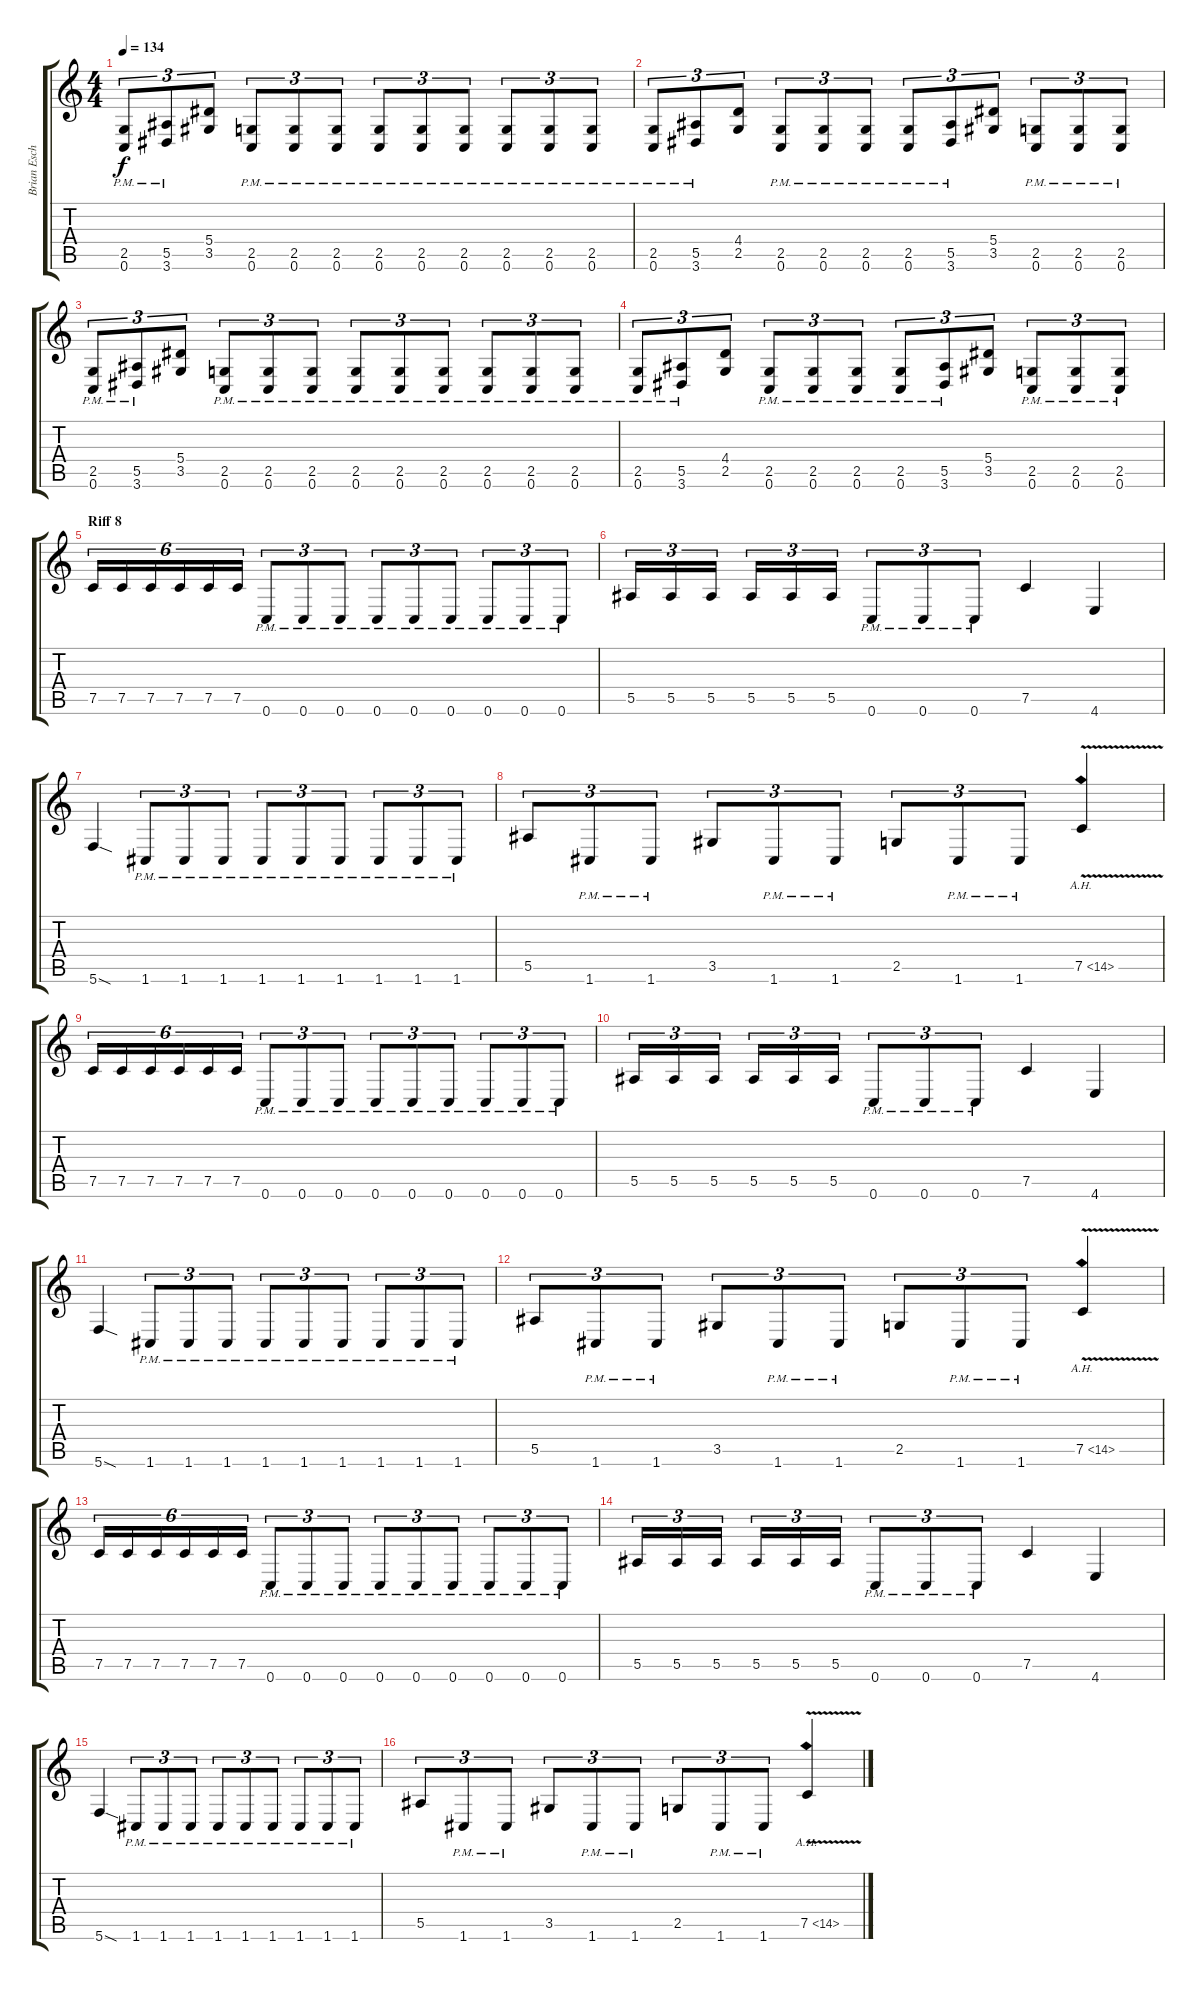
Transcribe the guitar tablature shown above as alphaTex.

\track ("Brian Eschbach (Guitar)" "Brian Esch") {instrument distortionguitar}
\staff {score tabs}
\tuning (C4 G3 Eb3 Bb2 F2 C2) {hide}
\ts (4 4)
\tempo 134
\clef g2
\ks c
(2.5{pm} 0.6{pm}).8{tu (3 2) dy f} (5.5{pm} 3.6{pm}).8{tu (3 2)} (5.4 3.5).8{tu (3 2)} (2.5{pm} 0.6{pm}).8{tu (3 2)} (2.5{pm} 0.6{pm}).8{tu (3 2)} (2.5{pm} 0.6{pm}).8{tu (3 2)} (2.5{pm} 0.6{pm}).8{tu (3 2)} (2.5{pm} 0.6{pm}).8{tu (3 2)} (2.5{pm} 0.6{pm}).8{tu (3 2)} (2.5{pm} 0.6{pm}).8{tu (3 2)} (2.5{pm} 0.6{pm}).8{tu (3 2)} (2.5{pm} 0.6{pm}).8{tu (3 2)} |
(2.5{pm} 0.6{pm}).8{tu (3 2)} (5.5{pm} 3.6{pm}).8{tu (3 2)} (4.4 2.5).8{tu (3 2)} (2.5{pm} 0.6{pm}).8{tu (3 2)} (2.5{pm} 0.6{pm}).8{tu (3 2)} (2.5{pm} 0.6{pm}).8{tu (3 2)} (2.5{pm} 0.6{pm}).8{tu (3 2)} (5.5{pm} 3.6{pm}).8{tu (3 2)} (5.4 3.5).8{tu (3 2)} (2.5{pm} 0.6{pm}).8{tu (3 2)} (2.5{pm} 0.6{pm}).8{tu (3 2)} (2.5{pm} 0.6{pm}).8{tu (3 2)} |
(2.5{pm} 0.6{pm}).8{tu (3 2)} (5.5{pm} 3.6{pm}).8{tu (3 2)} (5.4 3.5).8{tu (3 2)} (2.5{pm} 0.6{pm}).8{tu (3 2)} (2.5{pm} 0.6{pm}).8{tu (3 2)} (2.5{pm} 0.6{pm}).8{tu (3 2)} (2.5{pm} 0.6{pm}).8{tu (3 2)} (2.5{pm} 0.6{pm}).8{tu (3 2)} (2.5{pm} 0.6{pm}).8{tu (3 2)} (2.5{pm} 0.6{pm}).8{tu (3 2)} (2.5{pm} 0.6{pm}).8{tu (3 2)} (2.5{pm} 0.6{pm}).8{tu (3 2)} |
(2.5{pm} 0.6{pm}).8{tu (3 2)} (5.5{pm} 3.6{pm}).8{tu (3 2)} (4.4 2.5).8{tu (3 2)} (2.5{pm} 0.6{pm}).8{tu (3 2)} (2.5{pm} 0.6{pm}).8{tu (3 2)} (2.5{pm} 0.6{pm}).8{tu (3 2)} (2.5{pm} 0.6{pm}).8{tu (3 2)} (5.5{pm} 3.6{pm}).8{tu (3 2)} (5.4 3.5).8{tu (3 2)} (2.5{pm} 0.6{pm}).8{tu (3 2)} (2.5{pm} 0.6{pm}).8{tu (3 2)} (2.5{pm} 0.6{pm}).8{tu (3 2)} |
\section ("" "Riff 8")
7.5.16{tu (6 4)} 7.5.16{tu (6 4)} 7.5.16{tu (6 4)} 7.5.16{tu (6 4)} 7.5.16{tu (6 4)} 7.5.16{tu (6 4)} 0.6{pm}.8{tu (3 2)} 0.6{pm}.8{tu (3 2)} 0.6{pm}.8{tu (3 2)} 0.6{pm}.8{tu (3 2)} 0.6{pm}.8{tu (3 2)} 0.6{pm}.8{tu (3 2)} 0.6{pm}.8{tu (3 2)} 0.6{pm}.8{tu (3 2)} 0.6{pm}.8{tu (3 2)} |
5.5.16{tu (3 2)} 5.5.16{tu (3 2)} 5.5.16{tu (3 2)} 5.5.16{tu (3 2)} 5.5.16{tu (3 2)} 5.5.16{tu (3 2)} 0.6{pm}.8{tu (3 2)} 0.6{pm}.8{tu (3 2)} 0.6{pm}.8{tu (3 2)} 7.5.4 4.6.4 |
5.6{sod}.4 1.6{pm}.8{tu (3 2)} 1.6{pm}.8{tu (3 2)} 1.6{pm}.8{tu (3 2)} 1.6{pm}.8{tu (3 2)} 1.6{pm}.8{tu (3 2)} 1.6{pm}.8{tu (3 2)} 1.6{pm}.8{tu (3 2)} 1.6{pm}.8{tu (3 2)} 1.6{pm}.8{tu (3 2)} |
5.5.8{tu (3 2)} 1.6{pm}.8{tu (3 2)} 1.6{pm}.8{tu (3 2)} 3.5.8{tu (3 2)} 1.6{pm}.8{tu (3 2)} 1.6{pm}.8{tu (3 2)} 2.5.8{tu (3 2)} 1.6{pm}.8{tu (3 2)} 1.6{pm}.8{tu (3 2)} 7.5{ah 7 v}.4 |
7.5.16{tu (6 4)} 7.5.16{tu (6 4)} 7.5.16{tu (6 4)} 7.5.16{tu (6 4)} 7.5.16{tu (6 4)} 7.5.16{tu (6 4)} 0.6{pm}.8{tu (3 2)} 0.6{pm}.8{tu (3 2)} 0.6{pm}.8{tu (3 2)} 0.6{pm}.8{tu (3 2)} 0.6{pm}.8{tu (3 2)} 0.6{pm}.8{tu (3 2)} 0.6{pm}.8{tu (3 2)} 0.6{pm}.8{tu (3 2)} 0.6{pm}.8{tu (3 2)} |
5.5.16{tu (3 2)} 5.5.16{tu (3 2)} 5.5.16{tu (3 2)} 5.5.16{tu (3 2)} 5.5.16{tu (3 2)} 5.5.16{tu (3 2)} 0.6{pm}.8{tu (3 2)} 0.6{pm}.8{tu (3 2)} 0.6{pm}.8{tu (3 2)} 7.5.4 4.6.4 |
5.6{sod}.4 1.6{pm}.8{tu (3 2)} 1.6{pm}.8{tu (3 2)} 1.6{pm}.8{tu (3 2)} 1.6{pm}.8{tu (3 2)} 1.6{pm}.8{tu (3 2)} 1.6{pm}.8{tu (3 2)} 1.6{pm}.8{tu (3 2)} 1.6{pm}.8{tu (3 2)} 1.6{pm}.8{tu (3 2)} |
5.5.8{tu (3 2)} 1.6{pm}.8{tu (3 2)} 1.6{pm}.8{tu (3 2)} 3.5.8{tu (3 2)} 1.6{pm}.8{tu (3 2)} 1.6{pm}.8{tu (3 2)} 2.5.8{tu (3 2)} 1.6{pm}.8{tu (3 2)} 1.6{pm}.8{tu (3 2)} 7.5{ah 7 v}.4 |
7.5.16{tu (6 4)} 7.5.16{tu (6 4)} 7.5.16{tu (6 4)} 7.5.16{tu (6 4)} 7.5.16{tu (6 4)} 7.5.16{tu (6 4)} 0.6{pm}.8{tu (3 2)} 0.6{pm}.8{tu (3 2)} 0.6{pm}.8{tu (3 2)} 0.6{pm}.8{tu (3 2)} 0.6{pm}.8{tu (3 2)} 0.6{pm}.8{tu (3 2)} 0.6{pm}.8{tu (3 2)} 0.6{pm}.8{tu (3 2)} 0.6{pm}.8{tu (3 2)} |
5.5.16{tu (3 2)} 5.5.16{tu (3 2)} 5.5.16{tu (3 2)} 5.5.16{tu (3 2)} 5.5.16{tu (3 2)} 5.5.16{tu (3 2)} 0.6{pm}.8{tu (3 2)} 0.6{pm}.8{tu (3 2)} 0.6{pm}.8{tu (3 2)} 7.5.4 4.6.4 |
5.6{sod}.4 1.6{pm}.8{tu (3 2)} 1.6{pm}.8{tu (3 2)} 1.6{pm}.8{tu (3 2)} 1.6{pm}.8{tu (3 2)} 1.6{pm}.8{tu (3 2)} 1.6{pm}.8{tu (3 2)} 1.6{pm}.8{tu (3 2)} 1.6{pm}.8{tu (3 2)} 1.6{pm}.8{tu (3 2)} |
5.5.8{tu (3 2)} 1.6{pm}.8{tu (3 2)} 1.6{pm}.8{tu (3 2)} 3.5.8{tu (3 2)} 1.6{pm}.8{tu (3 2)} 1.6{pm}.8{tu (3 2)} 2.5.8{tu (3 2)} 1.6{pm}.8{tu (3 2)} 1.6{pm}.8{tu (3 2)} 7.5{ah 7 v}.4
